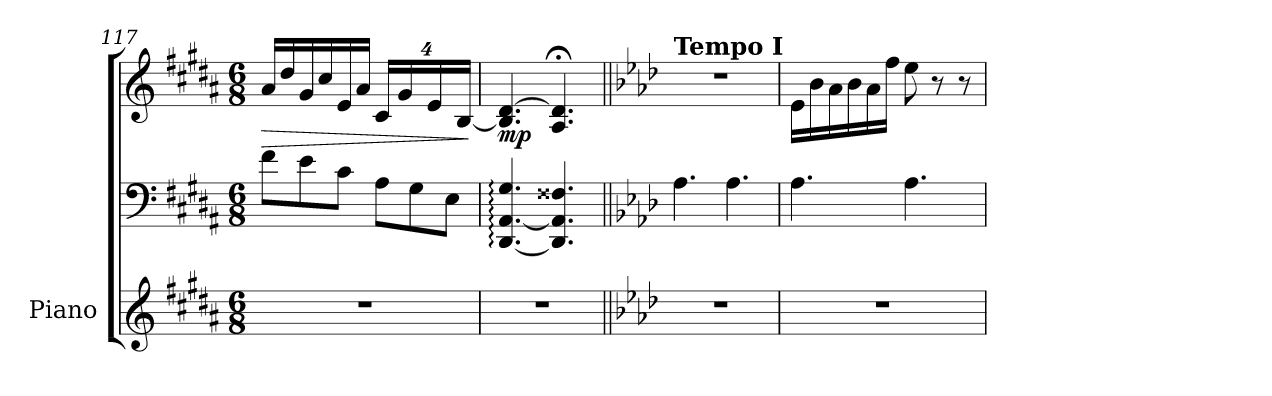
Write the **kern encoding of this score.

**kern	**kern	**kern	**dynam
*part1	*part1	*part1	*part1
*staff3	*staff2	*staff1	*staff1/2/3
*I"Piano	*	*	*
*I'Pno.	*	*	*
*clefG2	*clefF4	*clefG2	*
*k[f#c#g#d#a#]	*k[f#c#g#d#a#]	*k[f#c#g#d#a#]	*
*M6/8	*M6/8	*M6/8	*
=117	=117	=117	=117
!	!	!	!LO:HP:b
2.r	8f#\L	16a#/LL	>
.	.	16dd#/	.
.	8e\	16g#/	.
.	.	16cc#/	.
.	8c#\J	16e/	.
.	.	16a#/JJ	.
*	*	*Xbrackettup	*
.	8A#\L	32%3c#/L	.
.	.	32%3g#/	.
.	8G#\	.	.
.	.	32%3e/	.
.	8E\J	.	.
.	.	[32%3B/J	.
.	.	.	]
=118	=118	=118	=118
!	!	!	!LO:DY:b
2.r	[4.DD#/: [4.AA#/: 4.G#/:	4.B/] [4.d#/	mp
.	4.DD#/] 4.AA#/] 4.F##X/	4.A#/;< 4.d#/];<	.
=119||	=119||	=119||	=119||
*k[b-e-a-d-]	*k[b-e-a-d-]	*k[b-e-a-d-]	*
*	*	*MM150	*
!	!	!LO:TX:a:B:t=Tempo I	!
2.r	4.A-\	2.r	.
.	4.A-\	.	.
=120	=120	=120	=120
2.r	4.A-\	16e-\LL	.
.	.	16b-\	.
.	.	16a-\	.
.	.	16b-\	.
.	.	16a-\	.
.	.	16ff\JJ	.
.	4.A-\	8ee-\	.
.	.	8r	.
.	.	8r	.
=	=	=	=
*-	*-	*-	*-
